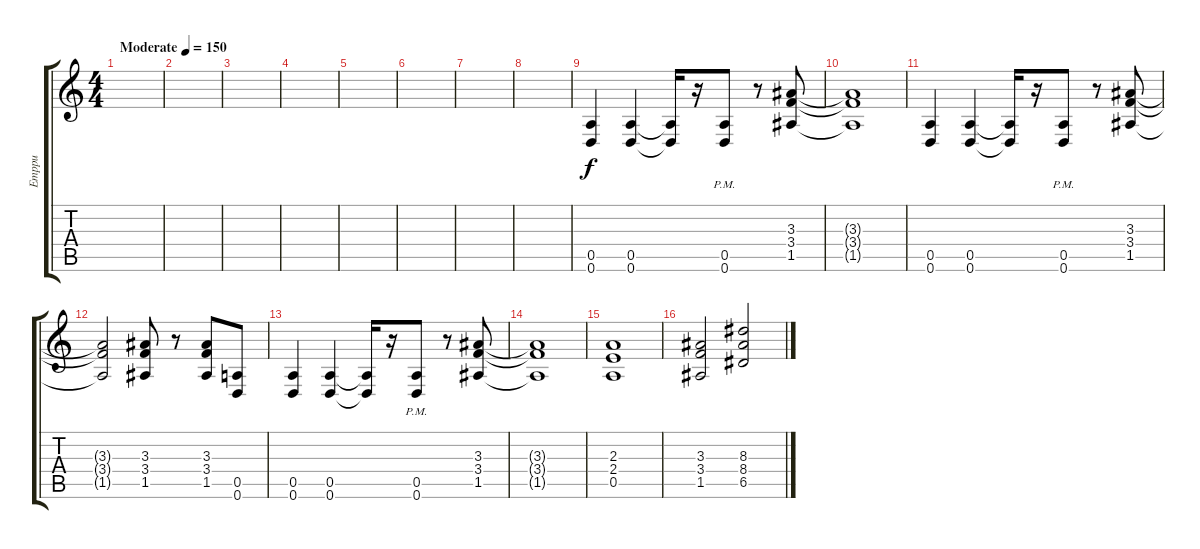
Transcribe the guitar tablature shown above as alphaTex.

\track ("Emppu" "Emppu") {instrument distortionguitar}
\staff {score tabs}
\tuning (E4 B3 G3 D3 A2 D2) {hide}
\ts (4 4)
\tempo (150 "Moderate")
\clef g2
\ks c
|
|
|
|
|
|
|
|
(0.5 0.6).4 (0.5 0.6).4 (0.5{t} 0.6{t}).16 r.16 (0.5{pm} 0.6{pm}).8 r.8 (3.3 3.4 1.5).8 |
(3.3{t} 3.4{t} 1.5{t}).1 |
(0.5 0.6).4 (0.5 0.6).4 (0.5{t} 0.6{t}).16 r.16 (0.5{pm} 0.6{pm}).8 r.8 (3.3 3.4 1.5).8 |
(3.3{t} 3.4{t} 1.5{t}).2 (3.3 3.4 1.5).8 r.8 (3.3 3.4 1.5).8 (0.5 0.6).8 |
(0.5 0.6).4 (0.5 0.6).4 (0.5{t} 0.6{t}).16 r.16 (0.5{pm} 0.6{pm}).8 r.8 (3.3 3.4 1.5).8 |
(3.3{t} 3.4{t} 1.5{t}).1 |
(2.3 2.4 0.5).1 |
(3.3 3.4 1.5).2 (8.3 8.4 6.5).2
